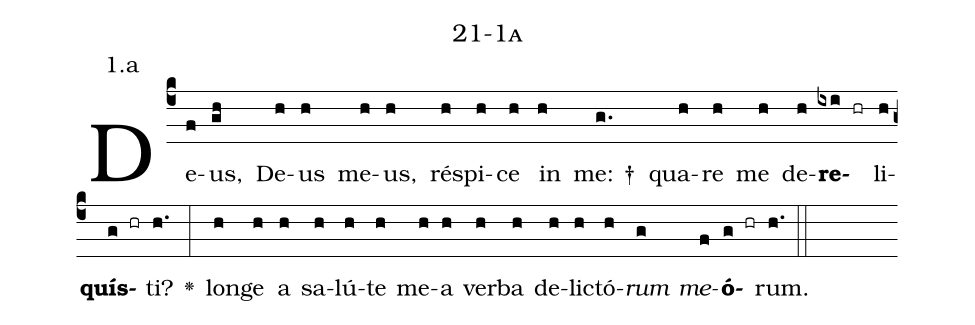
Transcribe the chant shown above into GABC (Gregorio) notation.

name: 21-1a;
annotation: 1.a;
%%
(c4)De(f)us,(gh) De(h)us(h) me(h)us,(h) ré(h)spi(h)ce(h) in(h) me: †(g.) qua(h)re(h) me(h) de(h)<b>re</b>(ixi hr)li(h)<b>quís</b>(g hr)ti?(h.) <v>\greheightstar</v>(:) lon(h)ge(h) a(h) sa(h)lú(h)te(h) me(h)a(h) ver(h)ba(h) de(h)lic(h)tó(h)<i>rum</i>(g) <i>me</i>(f)<b>ó</b>(g hr)rum.(h.) (::)


%E(h) u(h) o(g) u(f) a(g) e.(h.) (::)
